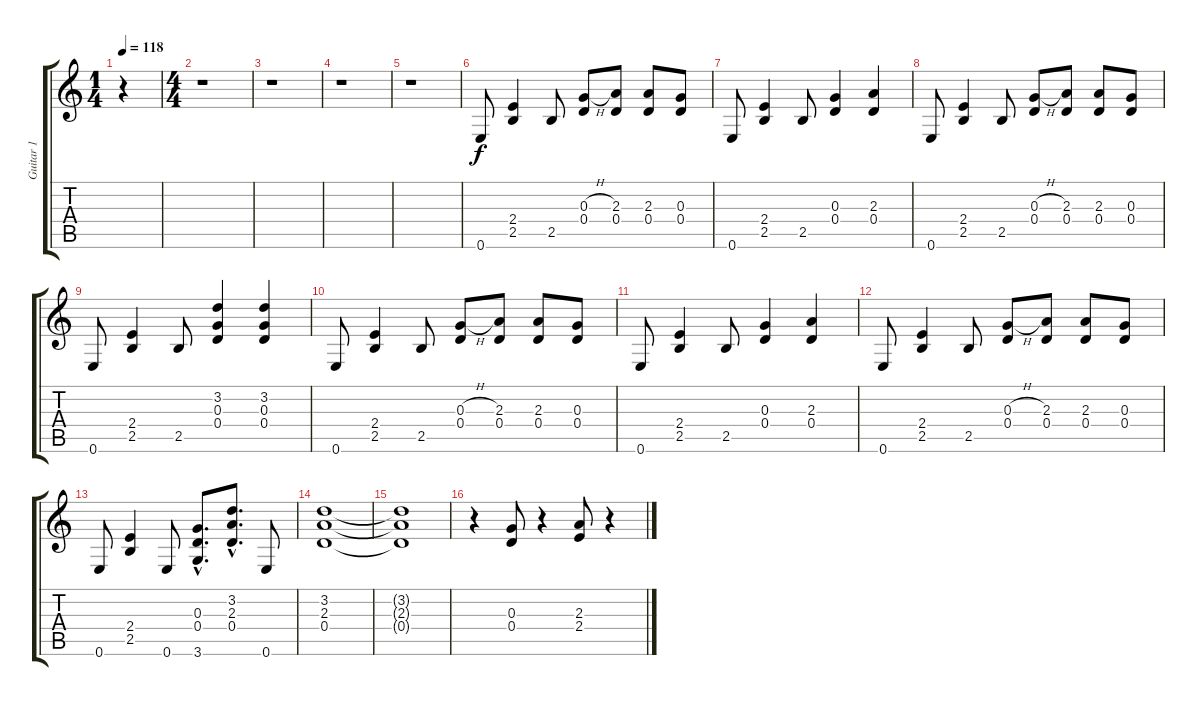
\track ("Guitar 1" "Guitar 1") {instrument distortionguitar}
\staff {score tabs}
\tuning (E4 B3 G3 D3 A2 E2) {hide}
\ts (1 4)
\tempo 118
\clef g2
\ks c
r.4{dy f instrument distortionguitar} |
\ts (4 4)
r.1 |
r.1 |
r.1 |
r.1 |
0.6.8 (2.4 2.5).4 2.5.8 (0.3{h} 0.4).8 (2.3 0.4).8 (2.3 0.4).8 (0.3 0.4).8 |
0.6.8 (2.4 2.5).4 2.5.8 (0.3 0.4).4 (2.3 0.4).4 |
0.6.8 (2.4 2.5).4 2.5.8 (0.3{h} 0.4).8 (2.3 0.4).8 (2.3 0.4).8 (0.3 0.4).8 |
0.6.8 (2.4 2.5).4 2.5.8 (3.2 0.3 0.4).4 (3.2 0.3 0.4).4 |
0.6.8 (2.4 2.5).4 2.5.8 (0.3{h} 0.4).8 (2.3 0.4).8 (2.3 0.4).8 (0.3 0.4).8 |
0.6.8 (2.4 2.5).4 2.5.8 (0.3 0.4).4 (2.3 0.4).4 |
0.6.8 (2.4 2.5).4 2.5.8 (0.3{h} 0.4).8 (2.3 0.4).8 (2.3 0.4).8 (0.3 0.4).8 |
0.6.8 (2.4 2.5).4 0.6.8 (0.3{hac} 0.4{hac} 3.6{hac}).8{d} (3.2{hac} 2.3{hac} 0.4{hac}).8{d} 0.6.8 |
(3.2 2.3 0.4).1 |
(3.2{t} 2.3{t} 0.4{t}).1 |
r.4 (0.3 0.4).8 r.4 (2.3 2.4).8 r.4
